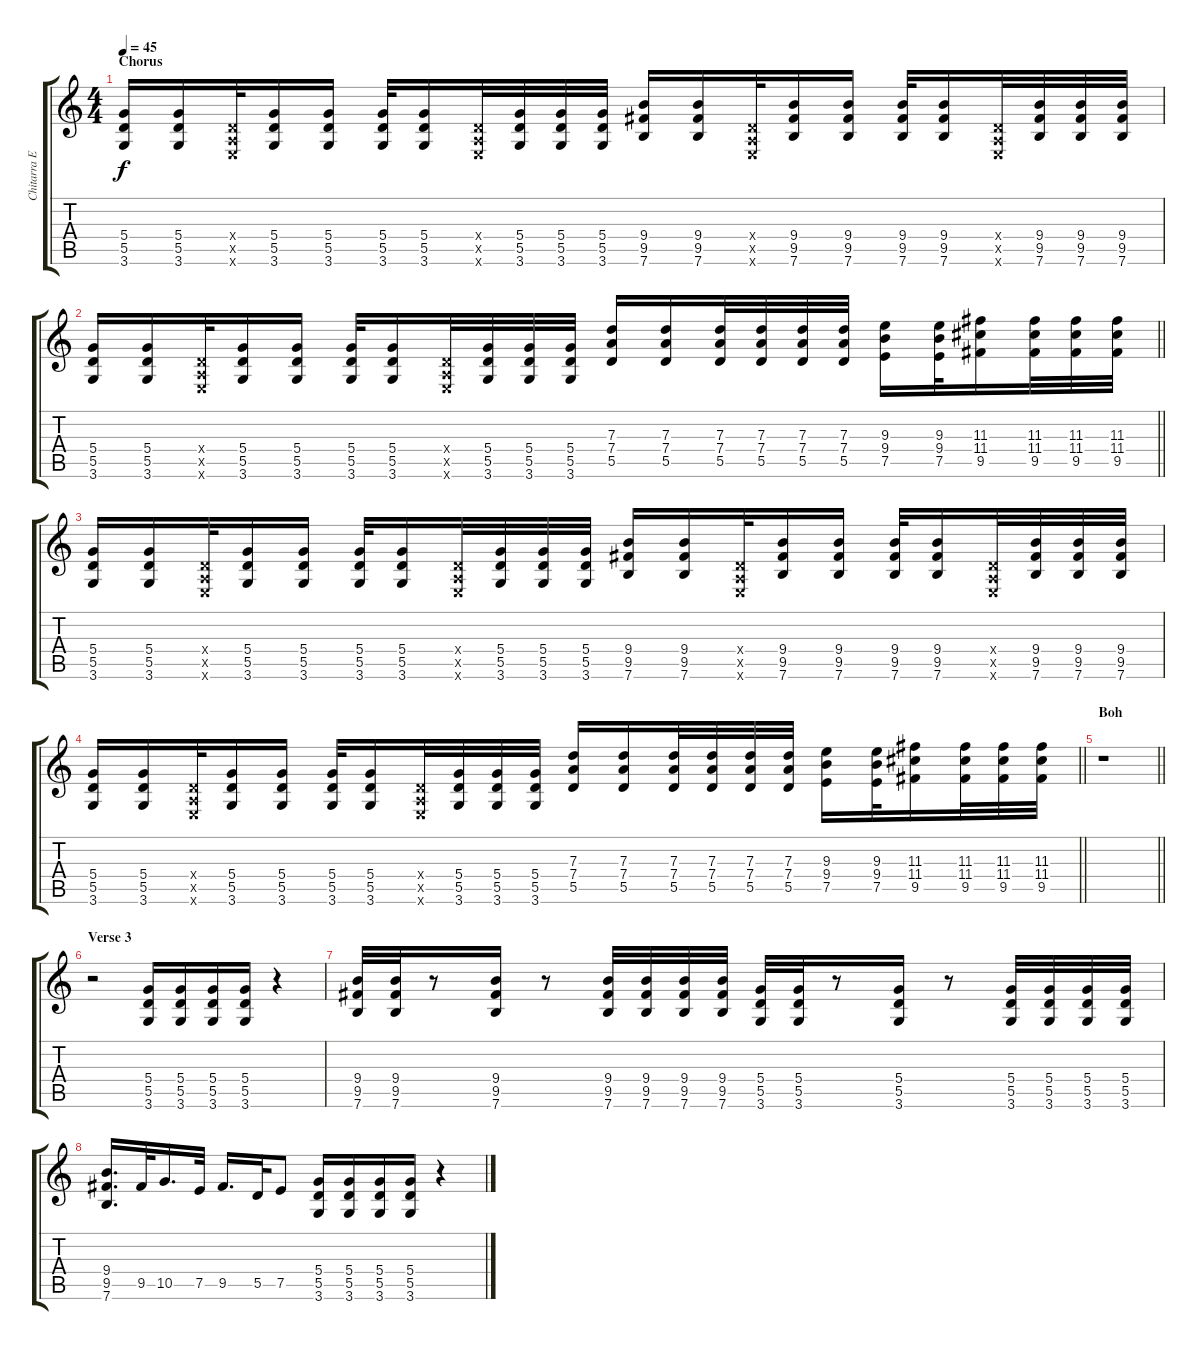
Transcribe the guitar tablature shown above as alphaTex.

\track ("Chitarra Elettrica" "Chitarra E") {instrument distortionguitar}
\staff {score tabs}
\tuning (E4 B3 G3 D3 A2 E2) {hide}
\ts (4 4)
\section ("" "Chorus")
\tempo 45
\clef g2
\ks c
(5.4 5.5 3.6).16{dy f} (5.4 5.5 3.6).16 (0.4{x} 0.5{x} 0.6{x}).32 (5.4 5.5 3.6).16 (5.4 5.5 3.6).16 (5.4 5.5 3.6).32 (5.4 5.5 3.6).16 (0.4{x} 0.5{x} 0.6{x}).32 (5.4 5.5 3.6).32 (5.4 5.5 3.6).32 (5.4 5.5 3.6).32 (9.4 9.5 7.6).16 (9.4 9.5 7.6).16 (0.4{x} 0.5{x} 0.6{x}).32 (9.4 9.5 7.6).16 (9.4 9.5 7.6).16 (9.4 9.5 7.6).32 (9.4 9.5 7.6).16 (0.4{x} 0.5{x} 0.6{x}).32 (9.4 9.5 7.6).32 (9.4 9.5 7.6).32 (9.4 9.5 7.6).32 |
\barLineRight lightlight
(5.4 5.5 3.6).16 (5.4 5.5 3.6).16 (0.4{x} 0.5{x} 0.6{x}).32 (5.4 5.5 3.6).16 (5.4 5.5 3.6).16 (5.4 5.5 3.6).32 (5.4 5.5 3.6).16 (0.4{x} 0.5{x} 0.6{x}).32 (5.4 5.5 3.6).32 (5.4 5.5 3.6).32 (5.4 5.5 3.6).32 (7.3 7.4 5.5).16 (7.3 7.4 5.5).16 (7.3 7.4 5.5).32 (7.3 7.4 5.5).32 (7.3 7.4 5.5).32 (7.3 7.4 5.5).32 (9.3 9.4 7.5).16 (9.3 9.4 7.5).32 (11.3 11.4 9.5).16 (11.3 11.4 9.5).32 (11.3 11.4 9.5).32 (11.3 11.4 9.5).32 |
(5.4 5.5 3.6).16 (5.4 5.5 3.6).16 (0.4{x} 0.5{x} 0.6{x}).32 (5.4 5.5 3.6).16 (5.4 5.5 3.6).16 (5.4 5.5 3.6).32 (5.4 5.5 3.6).16 (0.4{x} 0.5{x} 0.6{x}).32 (5.4 5.5 3.6).32 (5.4 5.5 3.6).32 (5.4 5.5 3.6).32 (9.4 9.5 7.6).16 (9.4 9.5 7.6).16 (0.4{x} 0.5{x} 0.6{x}).32 (9.4 9.5 7.6).16 (9.4 9.5 7.6).16 (9.4 9.5 7.6).32 (9.4 9.5 7.6).16 (0.4{x} 0.5{x} 0.6{x}).32 (9.4 9.5 7.6).32 (9.4 9.5 7.6).32 (9.4 9.5 7.6).32 |
\barLineRight lightlight
(5.4 5.5 3.6).16 (5.4 5.5 3.6).16 (0.4{x} 0.5{x} 0.6{x}).32 (5.4 5.5 3.6).16 (5.4 5.5 3.6).16 (5.4 5.5 3.6).32 (5.4 5.5 3.6).16 (0.4{x} 0.5{x} 0.6{x}).32 (5.4 5.5 3.6).32 (5.4 5.5 3.6).32 (5.4 5.5 3.6).32 (7.3 7.4 5.5).16 (7.3 7.4 5.5).16 (7.3 7.4 5.5).32 (7.3 7.4 5.5).32 (7.3 7.4 5.5).32 (7.3 7.4 5.5).32 (9.3 9.4 7.5).16 (9.3 9.4 7.5).32 (11.3 11.4 9.5).16 (11.3 11.4 9.5).32 (11.3 11.4 9.5).32 (11.3 11.4 9.5).32 |
\section ("" "Boh")
\barLineRight lightlight
r.1 |
\section ("" "Verse 3")
r.2 (5.4 5.5 3.6).16 (5.4 5.5 3.6).16 (5.4 5.5 3.6).16 (5.4 5.5 3.6).16 r.4 |
(9.4 9.5 7.6).32 (9.4 9.5 7.6).32 r.8 (9.4 9.5 7.6).16 r.8 (9.4 9.5 7.6).32 (9.4 9.5 7.6).32 (9.4 9.5 7.6).32 (9.4 9.5 7.6).32 (5.4 5.5 3.6).32 (5.4 5.5 3.6).32 r.8 (5.4 5.5 3.6).16 r.8 (5.4 5.5 3.6).32 (5.4 5.5 3.6).32 (5.4 5.5 3.6).32 (5.4 5.5 3.6).32 |
(9.4 9.5 7.6).16{d} 9.5.32 10.5.16{d} 7.5.32 9.5.16{d} 5.5.32 7.5.8 (5.4 5.5 3.6).16 (5.4 5.5 3.6).16 (5.4 5.5 3.6).16 (5.4 5.5 3.6).16 r.4
